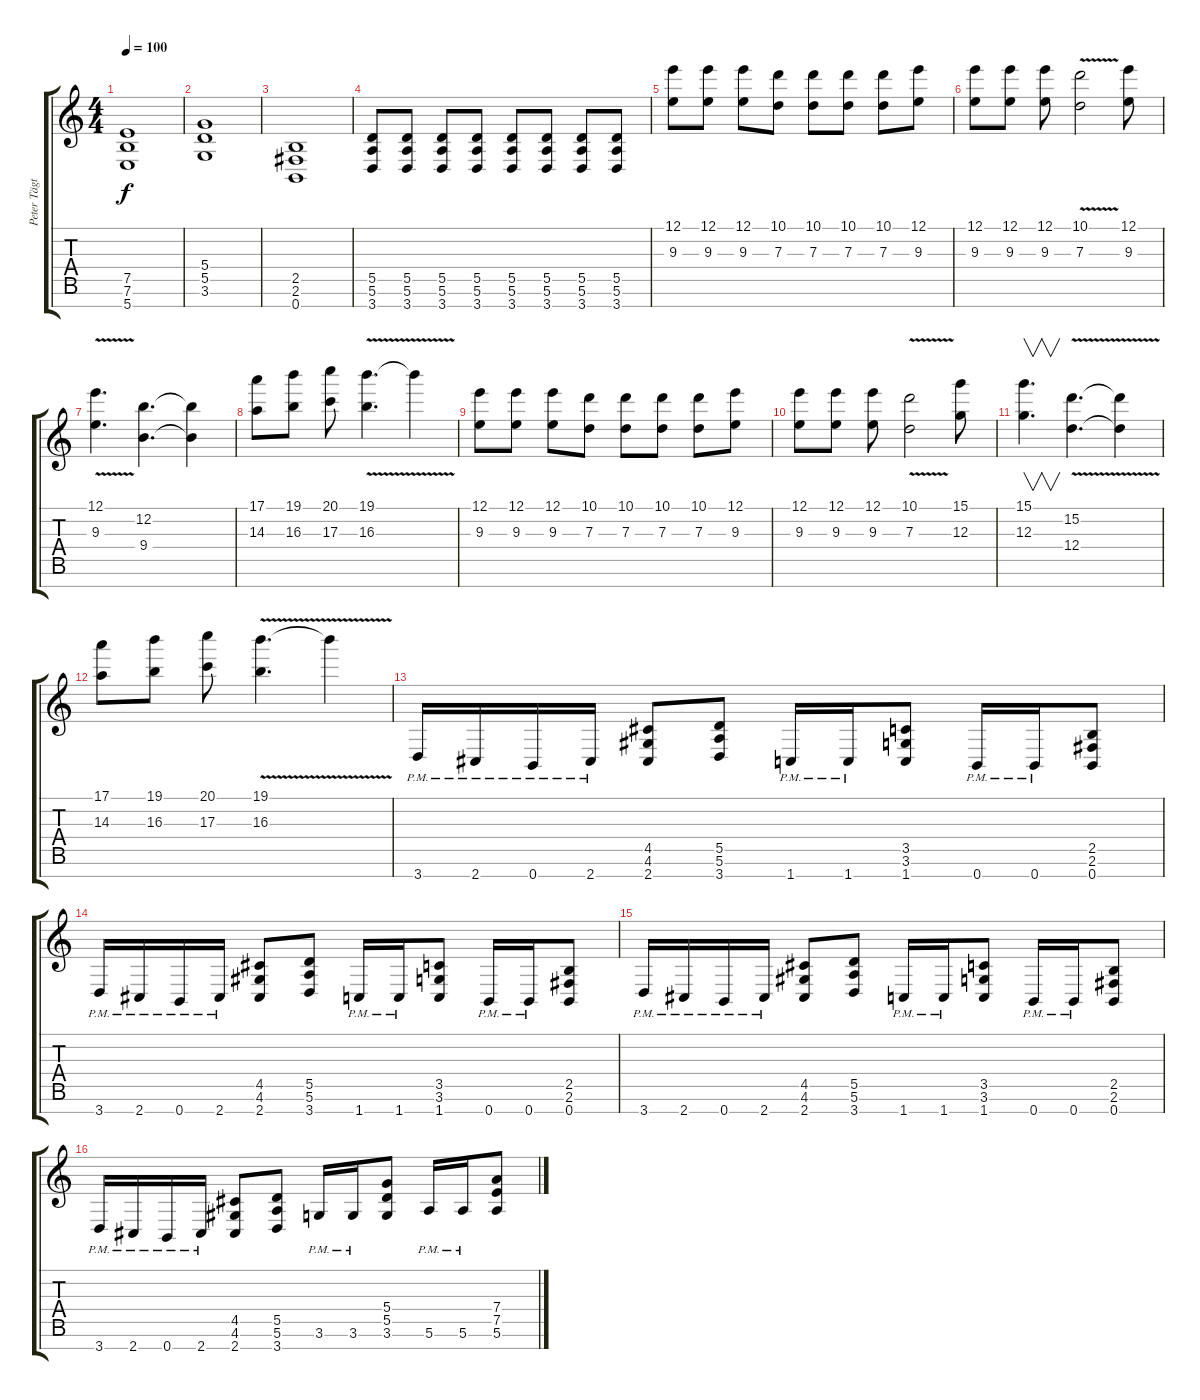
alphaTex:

\track ("Peter Tägtgren - Lead" "Peter Tägt") {instrument distortionguitar}
\staff {score tabs}
\tuning (E4 B3 G3 D3 A2 E2 B1) {hide}
\ts (4 4)
\tempo 100
\clef g2
\ks c
(7.5 7.6 5.7).1{dy f} |
(5.4 5.5 3.6).1 |
(2.5 2.6 0.7).1 |
(5.5 5.6 3.7).8 (5.5 5.6 3.7).8 (5.5 5.6 3.7).8 (5.5 5.6 3.7).8 (5.5 5.6 3.7).8 (5.5 5.6 3.7).8 (5.5 5.6 3.7).8 (5.5 5.6 3.7).8 |
(12.1 9.3).8 (12.1 9.3).8 (12.1 9.3).8 (10.1 7.3).8 (10.1 7.3).8 (10.1 7.3).8 (10.1 7.3).8 (12.1 9.3).8 |
(12.1 9.3).8 (12.1 9.3).8 (12.1 9.3).8 (10.1{v} 7.3{v}).2 (12.1 9.3).8 |
(12.1{v} 9.3{v}).4{d} (12.2 9.4).4{d} (12.2{t} 9.4{t}).4 |
(17.1 14.3).8 (19.1 16.3).8 (20.1 17.3).8 (19.1{v} 16.3{v}).4{d} 19.1{t}.4 |
(12.1 9.3).8 (12.1 9.3).8 (12.1 9.3).8 (10.1 7.3).8 (10.1 7.3).8 (10.1 7.3).8 (10.1 7.3).8 (12.1 9.3).8 |
(12.1 9.3).8 (12.1 9.3).8 (12.1 9.3).8 (10.1{v} 7.3{v}).2 (15.1 12.3).8 |
(15.1 12.3).4{v d} (15.2{v} 12.4{v}).4{d} (15.2{t} 12.4{t}).4 |
(17.1 14.3).8 (19.1 16.3).8 (20.1 17.3).8 (19.1{v} 16.3{v}).4{d} 19.1{t}.4 |
3.7{pm}.16 2.7{pm}.16 0.7{pm}.16 2.7{pm}.16 (4.5 4.6 2.7).8 (5.5 5.6 3.7).8 1.7{pm}.16 1.7{pm}.16 (3.5 3.6 1.7).8 0.7{pm}.16 0.7{pm}.16 (2.5 2.6 0.7).8 |
3.7{pm}.16 2.7{pm}.16 0.7{pm}.16 2.7{pm}.16 (4.5 4.6 2.7).8 (5.5 5.6 3.7).8 1.7{pm}.16 1.7{pm}.16 (3.5 3.6 1.7).8 0.7{pm}.16 0.7{pm}.16 (2.5 2.6 0.7).8 |
3.7{pm}.16 2.7{pm}.16 0.7{pm}.16 2.7{pm}.16 (4.5 4.6 2.7).8 (5.5 5.6 3.7).8 1.7{pm}.16 1.7{pm}.16 (3.5 3.6 1.7).8 0.7{pm}.16 0.7{pm}.16 (2.5 2.6 0.7).8 |
3.7{pm}.16 2.7{pm}.16 0.7{pm}.16 2.7{pm}.16 (4.5 4.6 2.7).8 (5.5 5.6 3.7).8 3.6{pm}.16 3.6{pm}.16 (5.4 5.5 3.6).8 5.6{pm}.16 5.6{pm}.16 (7.4 7.5 5.6).8
